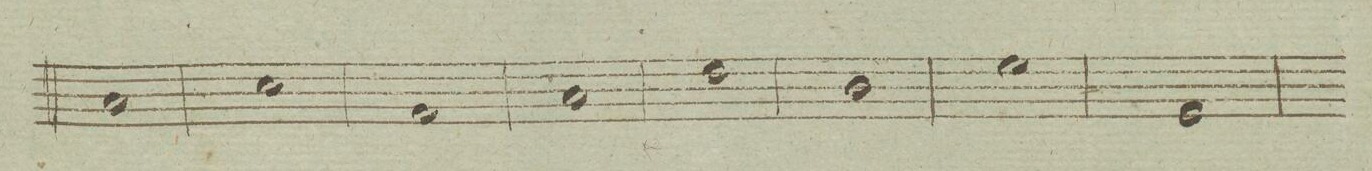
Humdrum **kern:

**kern	**dynam
*I"Basso	*
*clefF4	*
*k[]	*
*met(c|)	*
*M2/2	*
1C/	.
=227	=227
1E\	.
=228	=228
1AA/	.
=229	=229
1C/	.
=230	=230
1F\	.
=231	=231
1D\	.
=232	=232
1G\	.
=233	=233
1GG/	.
=234	=234
*-	*-
